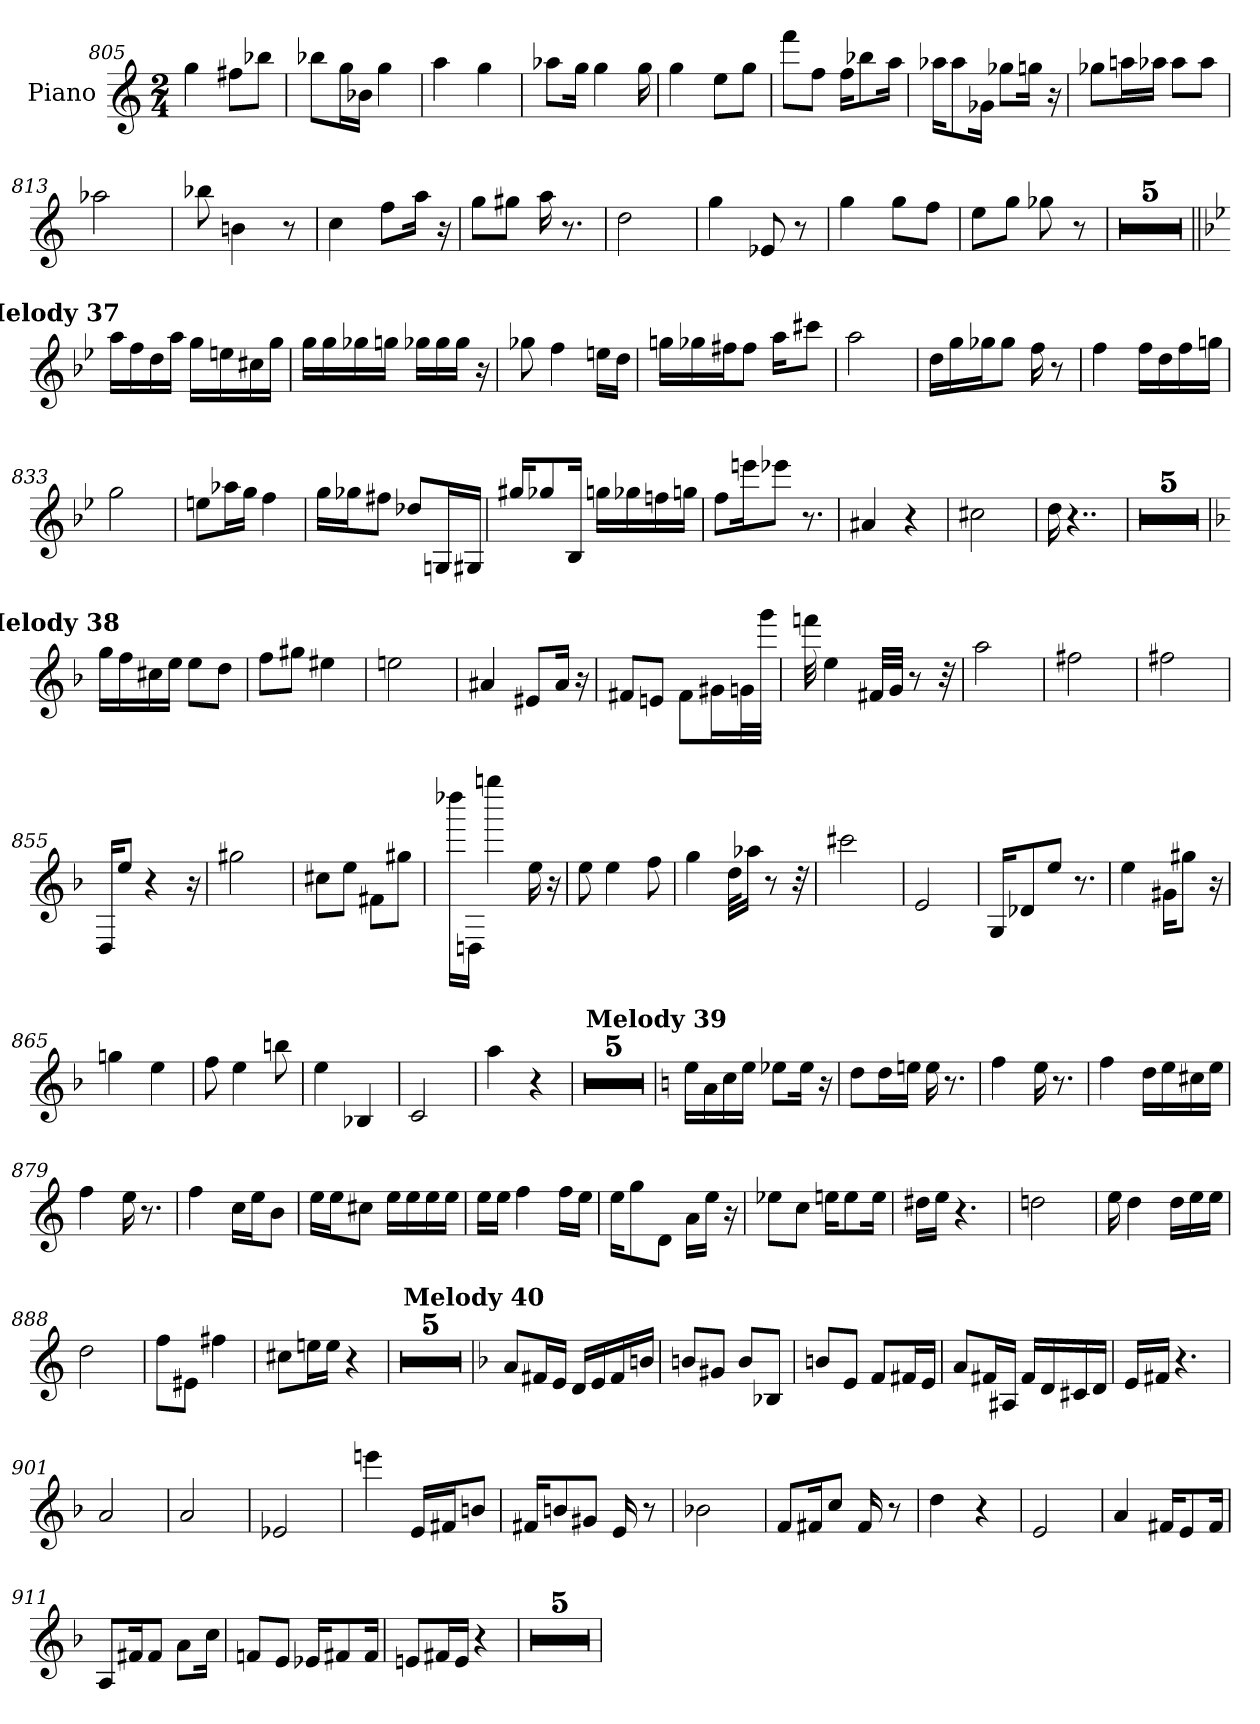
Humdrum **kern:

**kern
*part1
*staff1
*I"Piano
*I'Pno
*clefG2
*k[]
*C:
*M2/4
=805
4gg\
8ff#X\L
8bb-X\J
=806
8bb-X\L
16gg\L
16b-X\JJ
4gg\
=807
4aa\
4gg\
=808
8aa-X\L
16gg\Jk
4gg\
16gg\
=809
4gg\
8ee\L
8gg\J
!!LO:LB:g=z
=810
8fff\L
8ff\J
16ff\KL
8bb-X\
16aa\Jk
=811
16aa-X\KL
8aa-\
16g-X\Jk
8gg-X\L
16ggn\Jk
16r
=812
8gg-X\L
16aan\L
16aa-X\JJ
8aa-\L
8aa-\J
=813
2aa-X\
=814
8bb-X\
4bn\
8r
=815
4cc\
8ff\L
16aa\Jk
16r
=816
8gg\L
8gg#X\J
16aa\
8.r
!!LO:LB:g=z
=817
2dd\
=818
4gg\
8e-X/
8r
=819
4gg\
8gg\L
8ff\J
=820
8ee\L
8gg\J
8gg-X\
8r
=821
2r
=822
2r
=823
2r
=824
2r
=825
2r
!!LO:LB:g=z
!!LO:REH:place=s1:b:enc=none:fs=14:t=Melody 37
=826||
*k[b-e-]
*B-:
16aa\LL
16ff\
16dd\
16aa\JJ
16gg\LL
16een\
16cc#X\
16gg\JJ
=827
16gg\LL
16gg\
16gg-X\
16ggn\JJ
16gg-X\LL
16gg-\
16gg-\JJ
16r
=828
8gg-X\
4ff\
16een\LL
16dd\JJ
=829
16ggn\LL
16gg-X\
16ff#X\J
8ff#\J
16aa\KL
8ccc#X\J
=830
2aa\
=831
16dd\LL
16gg\
16gg-X\J
8gg-\J
16ff\
8r
!!LO:LB:g=z
=832
4ff\
16ff\LL
16dd\
16ff\
16ggn\JJ
=833
2gg\
=834
8een\L
16aa-X\L
16gg\JJ
4ff\
=835
16gg\LL
16gg-X\J
8ff#X\J
8dd-X/L
16Gn/L
16G#X/JJ
=836
16gg#X/KL
8gg-X/
16B-/Jk
16ggn\LL
16gg-X\
16ffn\
16ggn\JJ
=837
8ff\L
16eeen\K
8eee-X\J
8.r
!!LO:LB:g=z
=838
4a#X/
4r
=839
2cc#X\
=840
16dd\
4..r
=841
2r
=842
2r
=843
2r
=844
2r
=845
2r
!!LO:REH:place=s1:b:enc=none:fs=14:t=Melody 38
=846
*k[b-]
*F:
16gg\LL
16ff\
16cc#X\
16ee\JJ
8ee\L
8dd\J
=847
8ff\L
8gg#X\J
4ee#X\
!!LO:PB:g=z
=848
2een\
=849
4a#X/
8e#X/L
16a#/Jk
16r
=850
8f#X/L
8en/J
8f#\L
16g#X\L
32gn\L
32ggg\JJJ
=851
32fffn\
4ee\
32f#X/LLL
32g/JJJ
8r
32r
=852
2aa\
=853
2ff#X\
=854
2ff#X\
=855
16D/KL
8ee/J
4r
16r
!!LO:LB:g=z
=856
2gg#X\
=857
8cc#X\L
8ee\J
8f#X\L
8gg#X\J
=858
16dddd-X\LL
16Dn\JJ
4ggggn\
16ee\
16r
=859
8ee\
4ee\
8ff\
=860
4gg\
32dd\KLL
16aa-X\JJ
8r
32r
=861
2ccc#X\
=862
2e/
=863
16G/KL
8d-X/
8ee/J
8.r
!!LO:LB:g=z
=864
4ee\
16g#X\KL
8gg#X\J
16r
=865
4ggn\
4ee\
=866
8ff\
4ee\
8bbn\
=867
4ee\
4B-X/
=868
2c/
=869
4aa\
4r
=870
2r
=871
2r
=872
2r
=873
2r
!!LO:LB:g=z
=874
2r
!!LO:REH:place=s1:b:enc=none:fs=14:t=Melody 39
=875
*k[]
*C:
16ee\LL
16a\
16cc\
16ee\JJ
8ee-X\L
16ee-\Jk
16r
=876
8dd\L
16dd\L
16een\JJ
16ee\
8.r
=877
4ff\
16ee\
8.r
=878
4ff\
16dd\LL
16ee\
16cc#X\
16ee\JJ
=879
4ff\
16ee\
8.r
=880
4ff\
16cc\LL
16ee\J
8b\J
!!LO:LB:g=z
=881
16ee\LL
16ee\J
8cc#X\J
16ee\LL
16ee\
16ee\
16ee\JJ
=882
16ee\LL
16ee\JJ
4ff\
16ff\LL
16ee\JJ
=883
16ee\KL
8gg\
8d\J
16a\LL
16ee\JJ
16r
=884
8ee-X\L
8cc\J
16een\KL
8ee\
16ee\Jk
=885
16dd#X\LL
16ee\JJ
4.r
=886
2ddn\
=887
16ee\
4dd\
16dd\LL
16ee\
16ee\JJ
!!LO:LB:g=z
=888
2dd\
=889
8ff\L
8e#X\J
4ff#X\
=890
8cc#X\L
16een\L
16ee\JJ
4r
=891
2r
=892
2r
=893
2r
=894
2r
=895
2r
!!LO:REH:place=s1:b:enc=none:fs=14:t=Melody 40
=896
*k[b-]
*F:
8a/L
16f#X/L
16e/JJ
16d/LL
16e/
16f#/
16bn/JJ
!!LO:LB:g=z
=897
8bn/L
8g#X/J
8b/L
8B-X/J
=898
8bn/L
8e/J
8f/L
16f#X/L
16e/JJ
=899
8a/L
16f#X/L
16A#X/JJ
16f#/LL
16d/
16c#X/
16d/JJ
=900
16e/LL
16f#X/JJ
4.r
=901
2a/
=902
2a/
=903
2e-X/
=904
4eeen\
16e/LL
16f#X/J
8bn/J
!!LO:LB:g=z
=905
16f#X/KL
8bn/
8g#X/J
16e/
8r
=906
2b-X\
=907
8f/L
16f#X/K
8cc/J
16f#/
8r
=908
4dd\
4r
=909
2e/
=910
4a/
16f#X/KL
8e/
16f#/Jk
=911
8A/L
16f#X/K
8f#/J
8a\L
16cc\Jk
!!LO:LB:g=z
=912
8fn/L
8e/J
16e-X/KL
8f#X/
16f#/Jk
=913
8en/L
16f#X/L
16e/JJ
4r
=914
2r
=915
2r
=916
2r
=917
2r
=918
2r
=
*-
